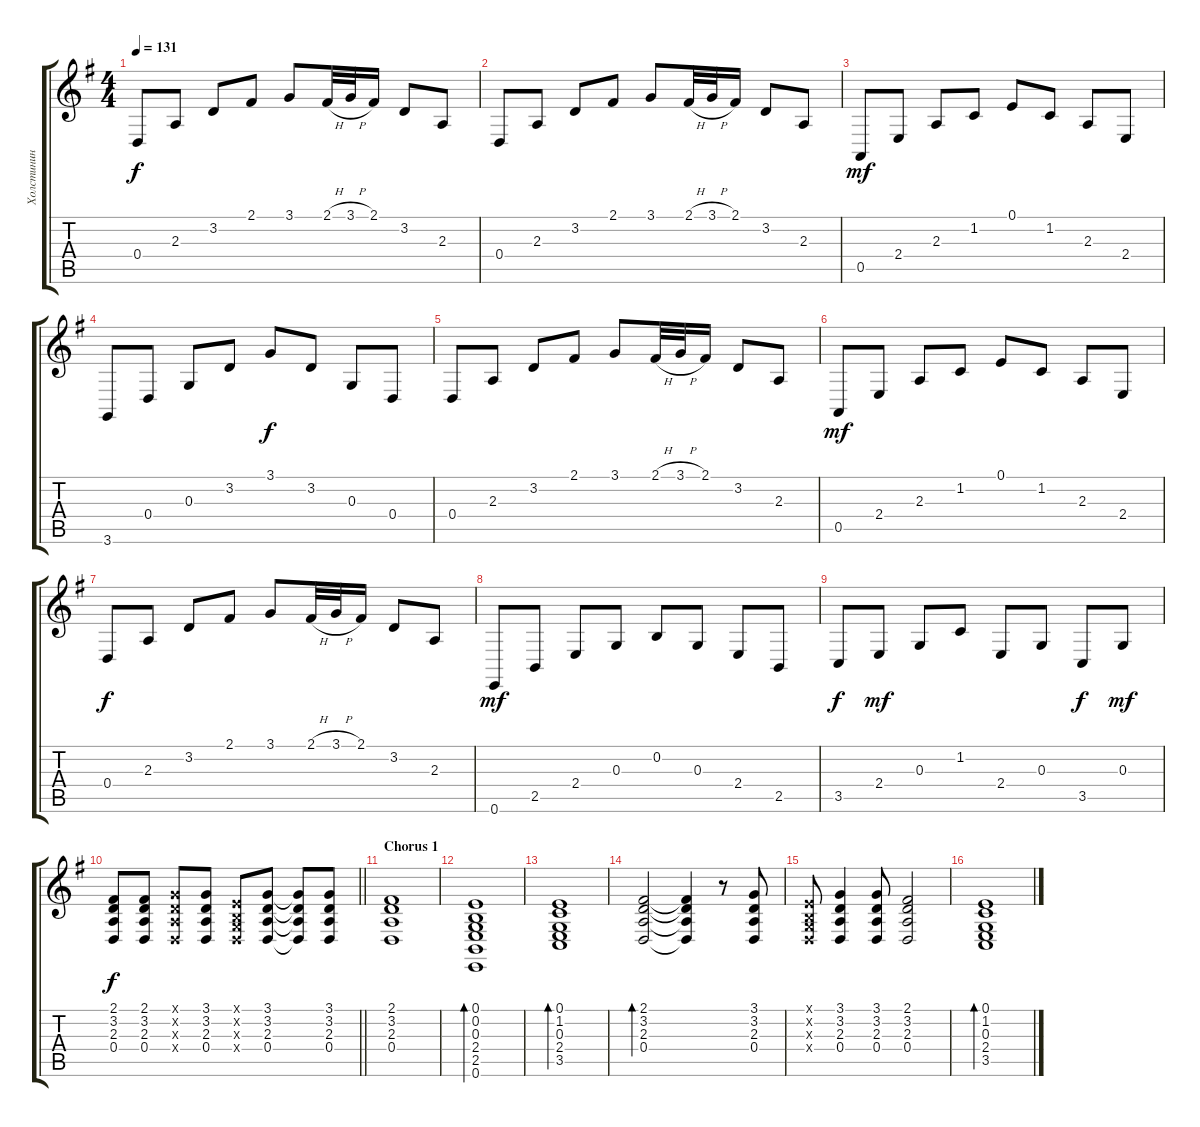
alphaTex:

\track ("Холстинин" "Холстинин") {instrument acousticgrandpiano}
\staff {score tabs}
\tuning (E4 B3 G3 D3 A2 E2) {hide}
\ts (4 4)
\tempo 131
\clef g2
\ks g
0.4.8{dy f} 2.3.8 3.2.8 2.1.8 3.1.8 2.1{h}.32 3.1{h}.32 2.1.16 3.2.8 2.3.8 |
0.4.8 2.3.8 3.2.8 2.1.8 3.1.8 2.1{h}.32 3.1{h}.32 2.1.16 3.2.8 2.3.8 |
0.5.8{dy mf} 2.4.8 2.3.8 1.2.8 0.1.8 1.2.8 2.3.8 2.4.8 |
3.6.8 0.4.8 0.3.8 3.2.8 3.1.8{dy f} 3.2.8 0.3.8 0.4.8 |
0.4.8 2.3.8 3.2.8 2.1.8 3.1.8 2.1{h}.32 3.1{h}.32 2.1.16 3.2.8 2.3.8 |
0.5.8{dy mf} 2.4.8 2.3.8 1.2.8 0.1.8 1.2.8 2.3.8 2.4.8 |
0.4.8{dy f} 2.3.8 3.2.8 2.1.8 3.1.8 2.1{h}.32 3.1{h}.32 2.1.16 3.2.8 2.3.8 |
0.6.8{dy mf} 2.5.8 2.4.8 0.3.8 0.2.8 0.3.8 2.4.8 2.5.8 |
3.5.8{dy f} 2.4.8{dy mf} 0.3.8 1.2.8 2.4.8 0.3.8 3.5.8{dy f} 0.3.8{dy mf} |
\barLineRight lightlight
(2.1 3.2 2.3 0.4).8{dy f} (2.1 3.2 2.3 0.4).8 (3.1{x} 3.2{x} 2.3{x} 0.4{x}).8 (3.1 3.2 2.3 0.4).8 (0.1{x} 0.2{x} 0.3{x} 0.4{x}).8 (3.1 3.2 2.3 0.4).8 (3.1{t} 3.2{t} 2.3{t} 0.4{t}).8 (3.1 3.2 2.3 0.4).8 |
\section ("" "Chorus 1")
(2.1 3.2 2.3 0.4).1 |
(0.1 0.2 0.3 2.4 2.5 0.6).1{bd 120} |
(0.1 1.2 0.3 2.4 3.5).1{bd 120} |
(2.1 3.2 2.3 0.4).2{bd 120} (2.1{t} 3.2{t} 2.3{t} 0.4{t}).4 r.8 (3.1 3.2 2.3 0.4).8 |
(0.1{x} 0.2{x} 0.3{x} 0.4{x}).8 (3.1 3.2 2.3 0.4).4 (3.1 3.2 2.3 0.4).8 (2.1 3.2 2.3 0.4).2 |
(0.1 1.2 0.3 2.4 3.5).1{bd 120}
